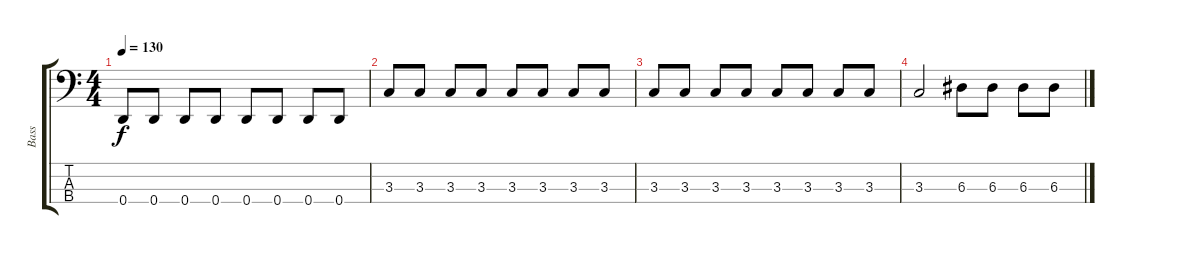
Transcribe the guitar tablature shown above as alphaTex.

\track ("Bass" "Bass") {instrument electricbasspick}
\staff {score tabs}
\tuning (G2 D2 A1 D1) {hide}
\ts (4 4)
\tempo 130
\clef f4
\ks c
0.4.8{dy f} 0.4.8 0.4.8 0.4.8 0.4.8 0.4.8 0.4.8 0.4.8 |
3.3.8 3.3.8 3.3.8 3.3.8 3.3.8 3.3.8 3.3.8 3.3.8 |
3.3.8 3.3.8 3.3.8 3.3.8 3.3.8 3.3.8 3.3.8 3.3.8 |
3.3.2 6.3.8 6.3.8 6.3.8 6.3.8
